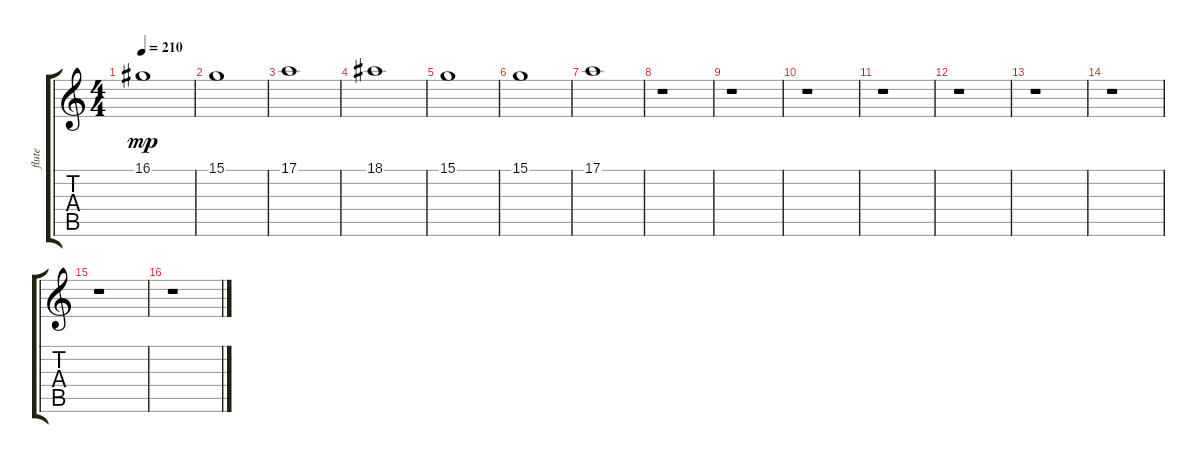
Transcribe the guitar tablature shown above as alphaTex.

\track ("flute               " "flute     ") {instrument piccolo}
\staff {score tabs}
\tuning (E4 B3 G3 D3 A2 E2) {hide}
\ts (4 4)
\tempo 210
\clef g2
\ks c
16.1.1{dy mp} |
15.1.1 |
17.1.1 |
18.1.1 |
15.1.1 |
15.1.1 |
17.1.1 |
r.1 |
r.1 |
r.1 |
r.1 |
r.1 |
r.1 |
r.1 |
r.1 |
r.1
